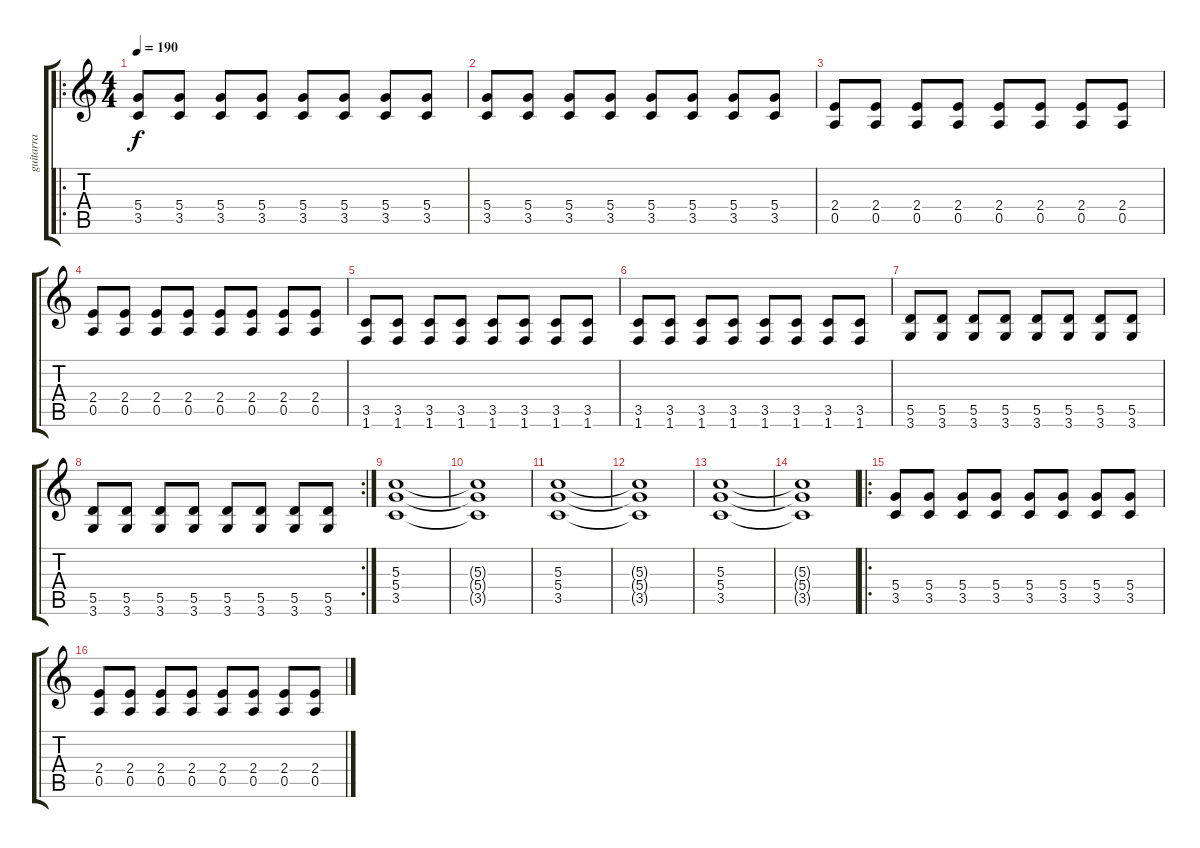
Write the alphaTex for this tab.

\track ("guitarra" "guitarra") {instrument distortionguitar}
\staff {score tabs}
\tuning (E4 B3 G3 D3 A2 E2) {hide}
\ro
\ts (4 4)
\tempo 190
\clef g2
\ks c
(5.4 3.5).8{dy f} (5.4 3.5).8 (5.4 3.5).8 (5.4 3.5).8 (5.4 3.5).8 (5.4 3.5).8 (5.4 3.5).8 (5.4 3.5).8 |
(5.4 3.5).8 (5.4 3.5).8 (5.4 3.5).8 (5.4 3.5).8 (5.4 3.5).8 (5.4 3.5).8 (5.4 3.5).8 (5.4 3.5).8 |
(2.4 0.5).8 (2.4 0.5).8 (2.4 0.5).8 (2.4 0.5).8 (2.4 0.5).8 (2.4 0.5).8 (2.4 0.5).8 (2.4 0.5).8 |
(2.4 0.5).8 (2.4 0.5).8 (2.4 0.5).8 (2.4 0.5).8 (2.4 0.5).8 (2.4 0.5).8 (2.4 0.5).8 (2.4 0.5).8 |
(3.5 1.6).8 (3.5 1.6).8 (3.5 1.6).8 (3.5 1.6).8 (3.5 1.6).8 (3.5 1.6).8 (3.5 1.6).8 (3.5 1.6).8 |
(3.5 1.6).8 (3.5 1.6).8 (3.5 1.6).8 (3.5 1.6).8 (3.5 1.6).8 (3.5 1.6).8 (3.5 1.6).8 (3.5 1.6).8 |
(5.5 3.6).8 (5.5 3.6).8 (5.5 3.6).8 (5.5 3.6).8 (5.5 3.6).8 (5.5 3.6).8 (5.5 3.6).8 (5.5 3.6).8 |
\rc 2
(5.5 3.6).8 (5.5 3.6).8 (5.5 3.6).8 (5.5 3.6).8 (5.5 3.6).8 (5.5 3.6).8 (5.5 3.6).8 (5.5 3.6).8 |
(5.3 5.4 3.5).1 |
(5.3{t} 5.4{t} 3.5{t}).1 |
(5.3 5.4 3.5).1 |
(5.3{t} 5.4{t} 3.5{t}).1 |
(5.3 5.4 3.5).1 |
(5.3{t} 5.4{t} 3.5{t}).1 |
\ro
(5.4 3.5).8 (5.4 3.5).8 (5.4 3.5).8 (5.4 3.5).8 (5.4 3.5).8 (5.4 3.5).8 (5.4 3.5).8 (5.4 3.5).8 |
(2.4 0.5).8 (2.4 0.5).8 (2.4 0.5).8 (2.4 0.5).8 (2.4 0.5).8 (2.4 0.5).8 (2.4 0.5).8 (2.4 0.5).8
